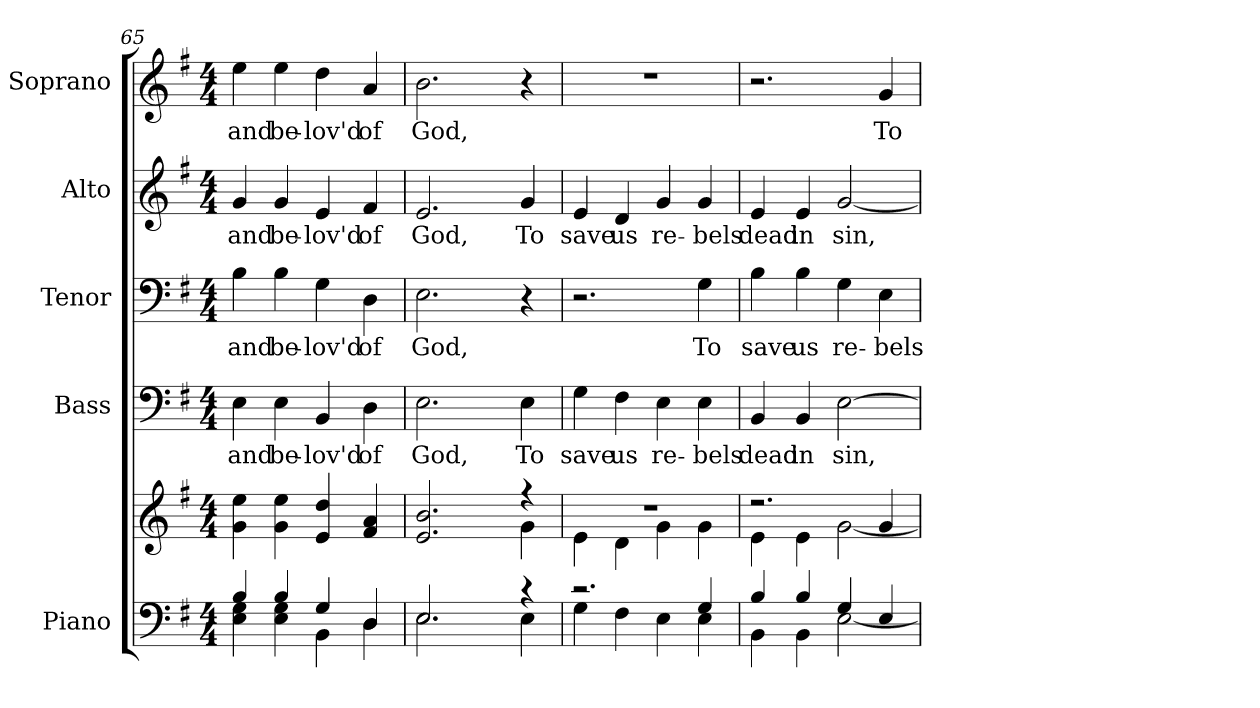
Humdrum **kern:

**kern	**kern	**kern	**text	**kern	**text	**kern	**text	**kern	**text
*part5	*part5	*part4	*part4	*part3	*part3	*part2	*part2	*part1	*part1
*staff6	*staff5	*staff4	*staff4	*staff3	*staff3	*staff2	*staff2	*staff1	*staff1
*I"Piano	*	*I"Bass	*	*I"Tenor	*	*I"Alto	*	*I"Soprano	*
*I'Pno.	*	*I'B.	*	*I'T.	*	*I'A.	*	*I'S.	*
*clefF4	*clefG2	*clefF4	*	*clefF4	*	*clefG2	*	*clefG2	*
*k[f#]	*k[f#]	*k[f#]	*	*k[f#]	*	*k[f#]	*	*k[f#]	*
*G:	*G:	*G:	*	*G:	*	*G:	*	*G:	*
*M4/4	*M4/4	*M4/4	*	*M4/4	*	*M4/4	*	*M4/4	*
=65	=65	=65	=65	=65	=65	=65	=65	=65	=65
*^	*	*	*	*	*	*	*	*	*
!	!	!	!	!LO:LY:b:color=#000000	!	!	!	!	!	!
!	!	!	!	!	!	!LO:LY:b:color=#000000	!	!	!	!
!	!	!	!	!	!	!	!	!LO:LY:b:color=#000000	!	!
!	!	!	!	!	!	!	!	!	!	!LO:LY:b:color=#000000
4Bi/	4Ei\ 4Gi	4gi\ 4eei	4Ei\	and	4Bi\	and	4gi/	and	4eei\	and
!	!	!	!	!LO:LY:b:color=#000000	!	!	!	!	!	!
!	!	!	!	!	!	!LO:LY:b:color=#000000	!	!	!	!
!	!	!	!	!	!	!	!	!LO:LY:b:color=#000000	!	!
!	!	!	!	!	!	!	!	!	!	!LO:LY:b:color=#000000
4Bi/	4Ei\ 4Gi	4gi\ 4eei	4Ei\	be-	4Bi\	be-	4gi/	be-	4eei\	be-
!	!	!	!	!LO:LY:b:color=#000000	!	!	!	!	!	!
!	!	!	!	!	!	!LO:LY:b:color=#000000	!	!	!	!
!	!	!	!	!	!	!	!	!LO:LY:b:color=#000000	!	!
!	!	!	!	!	!	!	!	!	!	!LO:LY:b:color=#000000
4Gi/	4BBi\	4ei/ 4ddi	4BBi/	-lov'd	4Gi\	-lov'd	4ei/	-lov'd	4ddi\	-lov'd
!	!	!	!	!LO:LY:b:color=#000000	!	!	!	!	!	!
!	!	!	!	!	!	!LO:LY:b:color=#000000	!	!	!	!
!	!	!	!	!	!	!	!	!LO:LY:b:color=#000000	!	!
!	!	!	!	!	!	!	!	!	!	!LO:LY:b:color=#000000
4Di/	4Di\	4f#i/ 4ai	4Di\	of	4Di\	of	4f#i/	of	4ai/	of
=66	=66	=66	=66	=66	=66	=66	=66	=66	=66	=66
*	*	*^	*	*	*	*	*	*	*	*
!	!	!	!	!	!LO:LY:b:color=#000000	!	!	!	!	!	!
!	!	!	!	!	!	!	!LO:LY:b:color=#000000	!	!	!	!
!	!	!	!	!	!	!	!	!	!LO:LY:b:color=#000000	!	!
!	!	!	!	!	!	!	!	!	!	!	!LO:LY:b:color=#000000
2.Ei/	2.Ei\	2.ei/ 2.bi	2ryy	2.Ei\	God,	2.Ei\	God,	2.ei/	God,	2.bi\	God,
.	.	.	4ryy	.	.	.	.	.	.	.	.
!	!	!	!	!	!LO:LY:b:color=#000000	!	!	!	!	!	!
!	!	!	!	!	!	!	!	!	!LO:LY:b:color=#000000	!	!
4r	4Ei\	4r	4gi\	4Ei\	To	4r	.	4gi/	To	4r	.
!!LO:PB:g=z
=67	=67	=67	=67	=67	=67	=67	=67	=67	=67	=67	=67
!	!	!	!	!	!LO:LY:b:color=#000000	!	!	!	!	!	!
!	!	!	!	!	!	!	!	!	!LO:LY:b:color=#000000	!	!
2.r	4Gi\	1r	4ei\	4Gi\	save	2.r	.	4ei/	save	1r	.
!	!	!	!	!	!LO:LY:b:color=#000000	!	!	!	!	!	!
!	!	!	!	!	!	!	!	!	!LO:LY:b:color=#000000	!	!
.	4F#i\	.	4di\	4F#i\	us	.	.	4di/	us	.	.
!	!	!	!	!	!LO:LY:b:color=#000000	!	!	!	!	!	!
!	!	!	!	!	!	!	!	!	!LO:LY:b:color=#000000	!	!
.	4Ei\	.	4gi\	4Ei\	re-	.	.	4gi/	re-	.	.
!	!	!	!	!	!LO:LY:b:color=#000000	!	!	!	!	!	!
!	!	!	!	!	!	!	!LO:LY:b:color=#000000	!	!	!	!
!	!	!	!	!	!	!	!	!	!LO:LY:b:color=#000000	!	!
4Gi/	4Ei\	.	4gi\	4Ei\	-bels	4Gi\	To	4gi/	-bels	.	.
=68	=68	=68	=68	=68	=68	=68	=68	=68	=68	=68	=68
!	!	!	!	!	!LO:LY:b:color=#000000	!	!	!	!	!	!
!	!	!	!	!	!	!	!LO:LY:b:color=#000000	!	!	!	!
!	!	!	!	!	!	!	!	!	!LO:LY:b:color=#000000	!	!
4Bi/	4BBi\	2.r	4ei\	4BBi/	dead	4Bi\	save	4ei/	dead	2.r	.
!	!	!	!	!	!LO:LY:b:color=#000000	!	!	!	!	!	!
!	!	!	!	!	!	!	!LO:LY:b:color=#000000	!	!	!	!
!	!	!	!	!	!	!	!	!	!LO:LY:b:color=#000000	!	!
4Bi/	4BBi\	.	4ei\	4BBi/	in	4Bi\	us	4ei/	in	.	.
!	!	!	!	!	!LO:LY:b:color=#000000	!	!	!	!	!	!
!	!	!	!	!	!	!	!LO:LY:b:color=#000000	!	!	!	!
!	!	!	!	!	!	!	!	!	!LO:LY:b:color=#000000	!	!
4Gi/	[<2Ei\	.	[<2gi\	[>2Ei\	sin,	4Gi\	re-	[<2gi/	sin,	.	.
!	!	!	!	!	!	!	!LO:LY:b:color=#000000	!	!	!	!
!	!	!	!	!	!	!	!	!	!	!	!LO:LY:b:color=#000000
4Ei/	.	4gi/	.	.	.	4Ei\	-bels	.	.	4gi/	To
*v	*v	*	*	*	*	*	*	*	*	*	*
*	*v	*v	*	*	*	*	*	*	*	*
=	=	=	=	=	=	=	=	=	=
*-	*-	*-	*-	*-	*-	*-	*-	*-	*-
